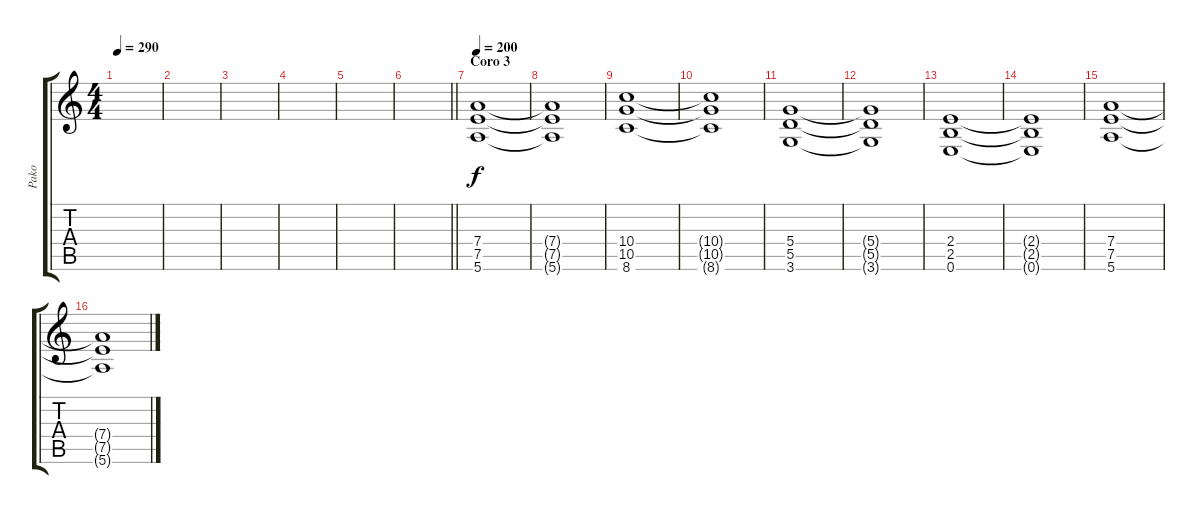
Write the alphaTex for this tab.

\track ("Pako" "Pako") {instrument distortionguitar}
\staff {score tabs}
\tuning (E4 B3 G3 D3 A2 E2) {hide}
\ts (4 4)
\tempo 290
\clef g2
\ks c
|
|
|
|
|
\barLineRight lightlight
|
\section ("" "Coro 3")
\tempo 200
(7.4 7.5 5.6).1 |
(7.4{t} 7.5{t} 5.6{t}).1 |
(10.4 10.5 8.6).1 |
(10.4{t} 10.5{t} 8.6{t}).1 |
(5.4 5.5 3.6).1 |
(5.4{t} 5.5{t} 3.6{t}).1 |
(2.4 2.5 0.6).1 |
(2.4{t} 2.5{t} 0.6{t}).1 |
(7.4 7.5 5.6).1 |
(7.4{t} 7.5{t} 5.6{t}).1
